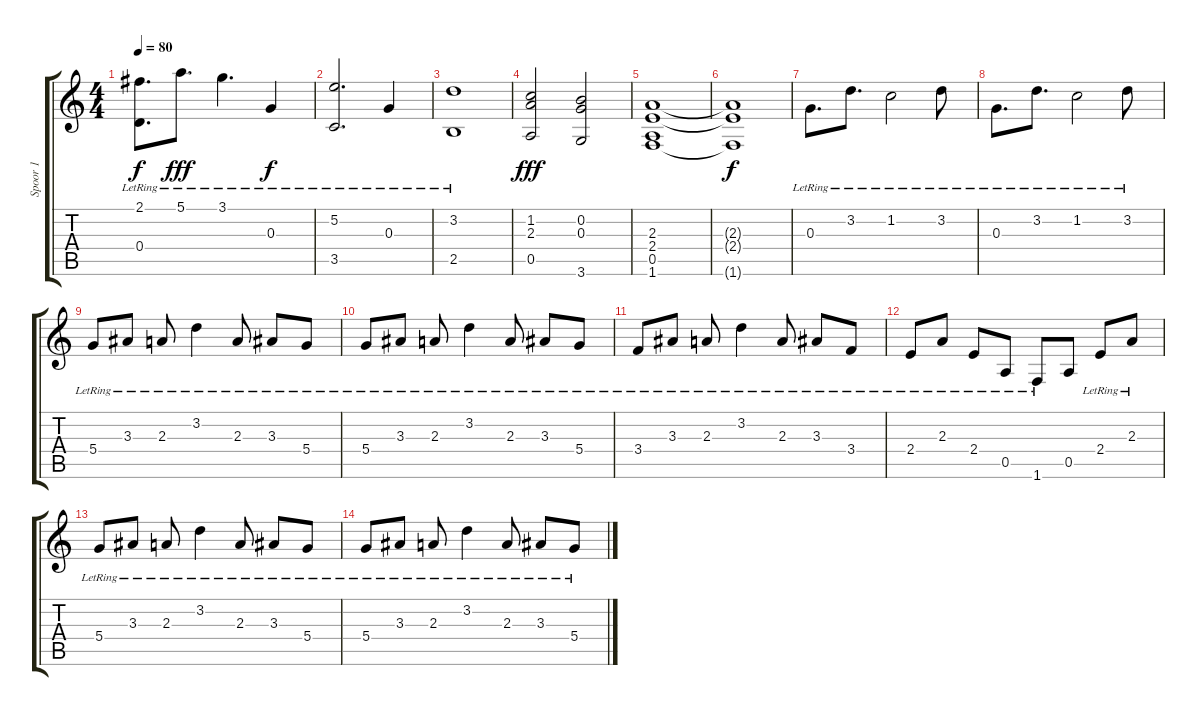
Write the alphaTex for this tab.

\track ("Spoor 1" "Spoor 1") {instrument acousticguitarnylon}
\staff {score tabs}
\tuning (E4 B3 G3 D3 A2 E2) {hide}
\ts (4 4)
\tempo 80
\clef g2
\ks c
(2.1{lr} 0.4{lr}).8{d dy f} 5.1{lr}.8{d dy fff} 3.1{lr}.4{d} 0.3{lr}.4{dy f} |
(5.2{lr} 3.5{lr}).2{d} 0.3{lr}.4 |
(3.2{lr} 2.5{lr}).1 |
(1.2 2.3 0.5).2{dy fff} (0.2 0.3 3.6).2 |
(2.3 2.4 0.5 1.6).1 |
(2.3{t} 2.4{t} 1.6{t}).1{dy f} |
0.3{lr}.8{d} 3.2{lr}.8{d} 1.2{lr}.2 3.2{lr}.8 |
0.3{lr}.8{d} 3.2{lr}.8{d} 1.2{lr}.2 3.2{lr}.8 |
5.4{lr}.8 3.3{lr}.8 2.3{lr}.8 3.2{lr}.4 2.3{lr}.8 3.3{lr}.8 5.4{lr}.8 |
5.4{lr}.8 3.3{lr}.8 2.3{lr}.8 3.2{lr}.4 2.3{lr}.8 3.3{lr}.8 5.4{lr}.8 |
3.4{lr}.8 3.3{lr}.8 2.3{lr}.8 3.2{lr}.4 2.3{lr}.8 3.3{lr}.8 3.4{lr}.8 |
2.4{lr}.8 2.3{lr}.8 2.4{lr}.8 0.5{lr}.8 1.6{lr}.8 0.5.8 2.4{lr}.8 2.3{lr}.8 |
5.4{lr}.8 3.3{lr}.8 2.3{lr}.8 3.2{lr}.4 2.3{lr}.8 3.3{lr}.8 5.4{lr}.8 |
5.4{lr}.8 3.3{lr}.8 2.3{lr}.8 3.2{lr}.4 2.3{lr}.8 3.3{lr}.8 5.4{lr}.8
